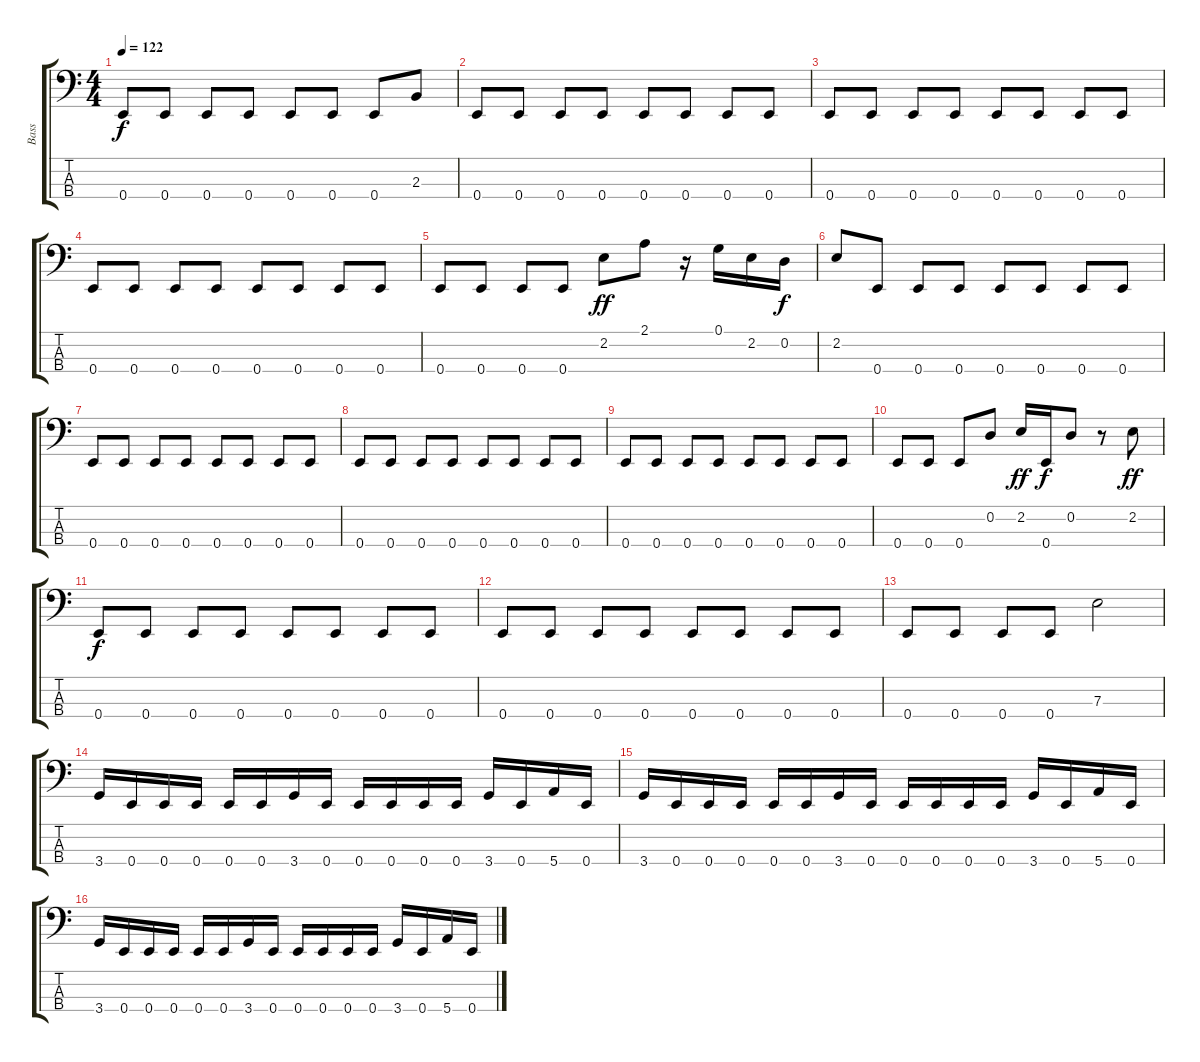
\track ("Bass" "Bass") {instrument electricbassfinger}
\staff {score tabs}
\tuning (G2 D2 A1 E1) {hide}
\ts (4 4)
\tempo 122
\clef f4
\ks c
0.4.8{dy f} 0.4.8 0.4.8 0.4.8 0.4.8 0.4.8 0.4.8 2.3.8 |
0.4.8 0.4.8 0.4.8 0.4.8 0.4.8 0.4.8 0.4.8 0.4.8 |
0.4.8 0.4.8 0.4.8 0.4.8 0.4.8 0.4.8 0.4.8 0.4.8 |
0.4.8 0.4.8 0.4.8 0.4.8 0.4.8 0.4.8 0.4.8 0.4.8 |
0.4.8 0.4.8 0.4.8 0.4.8 2.2.8{dy ff} 2.1.8 r.16 0.1.16 2.2.16 0.2.16{dy f} |
2.2.8 0.4.8 0.4.8 0.4.8 0.4.8 0.4.8 0.4.8 0.4.8 |
0.4.8 0.4.8 0.4.8 0.4.8 0.4.8 0.4.8 0.4.8 0.4.8 |
0.4.8 0.4.8 0.4.8 0.4.8 0.4.8 0.4.8 0.4.8 0.4.8 |
0.4.8 0.4.8 0.4.8 0.4.8 0.4.8 0.4.8 0.4.8 0.4.8 |
0.4.8 0.4.8 0.4.8 0.2.8 2.2.16{dy ff} 0.4.16{dy f} 0.2.8 r.8 2.2.8{dy ff} |
0.4.8{dy f} 0.4.8 0.4.8 0.4.8 0.4.8 0.4.8 0.4.8 0.4.8 |
0.4.8 0.4.8 0.4.8 0.4.8 0.4.8 0.4.8 0.4.8 0.4.8 |
0.4.8 0.4.8 0.4.8 0.4.8 7.3.2 |
3.4.16 0.4.16 0.4.16 0.4.16 0.4.16 0.4.16 3.4.16 0.4.16 0.4.16 0.4.16 0.4.16 0.4.16 3.4.16 0.4.16 5.4.16 0.4.16 |
3.4.16 0.4.16 0.4.16 0.4.16 0.4.16 0.4.16 3.4.16 0.4.16 0.4.16 0.4.16 0.4.16 0.4.16 3.4.16 0.4.16 5.4.16 0.4.16 |
3.4.16 0.4.16 0.4.16 0.4.16 0.4.16 0.4.16 3.4.16 0.4.16 0.4.16 0.4.16 0.4.16 0.4.16 3.4.16 0.4.16 5.4.16 0.4.16
